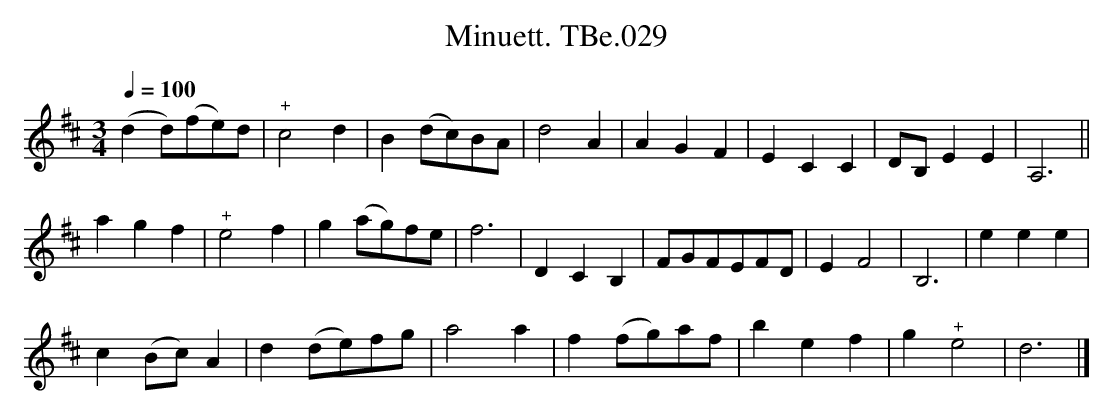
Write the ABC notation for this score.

X:1
T:Minuett. TBe.029
M:3/4
L:1/4
Q:1/4=100
K:D Major
(d d/)(f/e/)d/ | "^+"c2d | B (d/c/)B/A/ | d2 A |\
AGF | ECC |D/B,/EE | A,3 ||
agf | "^+"e2 f | g (a/g/)f/e/ | f3 | DCB, |\
F/G/F/E/F/D/ | E F2 | B,3 | eee |
c (B/c/) A | d (d/e/)f/g/ | a2 a | f (f/g/)a/f/ |\
bef | g "^+"e2 | d3 |]
